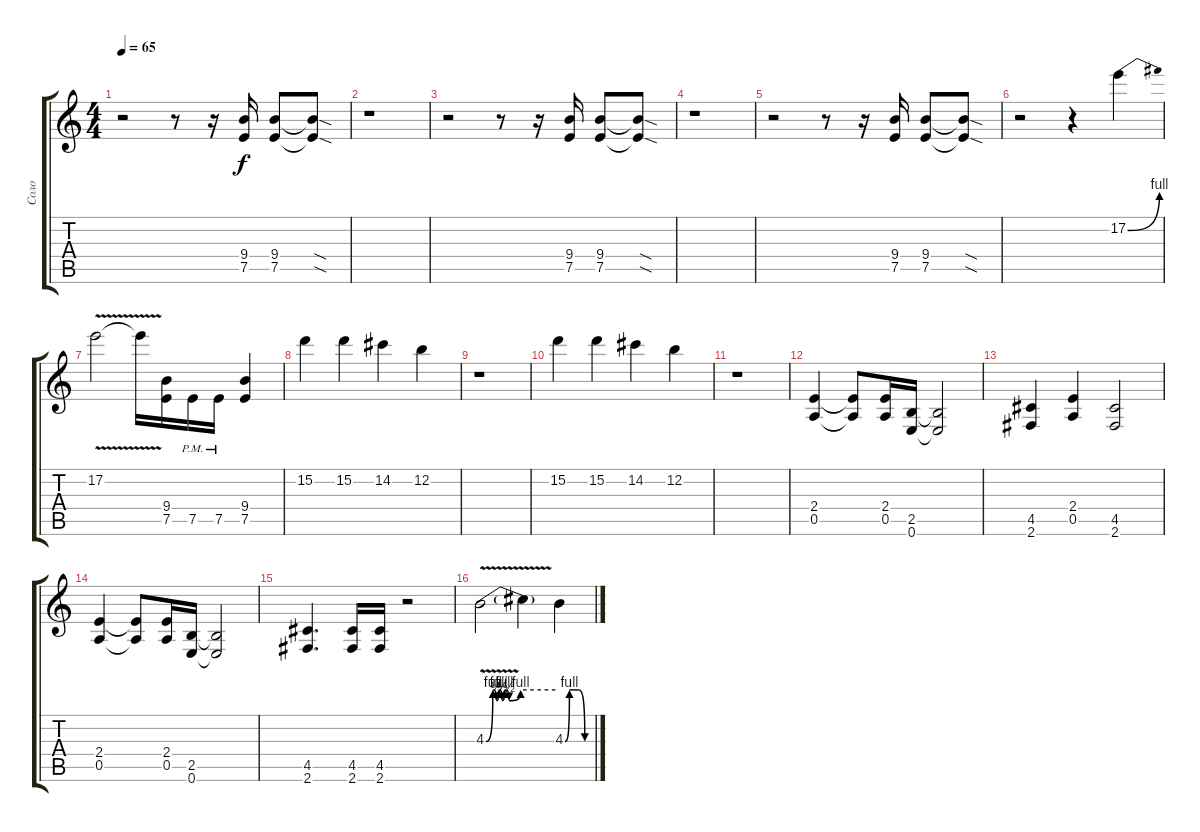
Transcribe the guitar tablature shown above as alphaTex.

\track ("Соло" "Соло") {instrument distortionguitar}
\staff {score tabs}
\tuning (E4 B3 G3 D3 A2 E2) {hide}
\ts (4 4)
\tempo 65
\clef g2
\ks c
r.2{dy f} r.8 r.16 (9.4 7.5).16 (9.4 7.5).8 (9.4{sod t} 7.5{sod t}).8 |
r.1 |
r.2 r.8 r.16 (9.4 7.5).16 (9.4 7.5).8 (9.4{sod t} 7.5{sod t}).8 |
r.1 |
r.2 r.8 r.16 (9.4 7.5).16 (9.4 7.5).8 (9.4{sod t} 7.5{sod t}).8 |
r.2 r.4 17.2{be (bend 0 0 60 4)}.4 |
17.2{v}.2 17.2{t}.16 (9.4 7.5).16 7.5{pm}.16 7.5{pm}.16 (9.4 7.5).4 |
15.2.4 15.2.4 14.2.4 12.2.4 |
r.1 |
15.2.4 15.2.4 14.2.4 12.2.4 |
r.1 |
(2.4 0.5).4 (2.4{t} 0.5{t}).8 (2.4 0.5).16 (2.5 0.6).16 (2.5{t} 0.6{t}).2 |
(4.5 2.6).4 (2.4 0.5).4 (4.5 2.6).2 |
(2.4 0.5).4 (2.4{t} 0.5{t}).8 (2.4 0.5).16 (2.5 0.6).16 (2.5{t} 0.6{t}).2 |
(4.5 2.6).4{d} (4.5 2.6).16 (4.5 2.6).16 r.2 |
4.3{be (custom 0 0 6 4 9 2 11 4 14 2 16 4 20 2 30 4 60 4) v}.2 4.3{t}.4 4.3{be (custom 0 0 10 4 20 4 30 4 45 0 60 0)}.4
